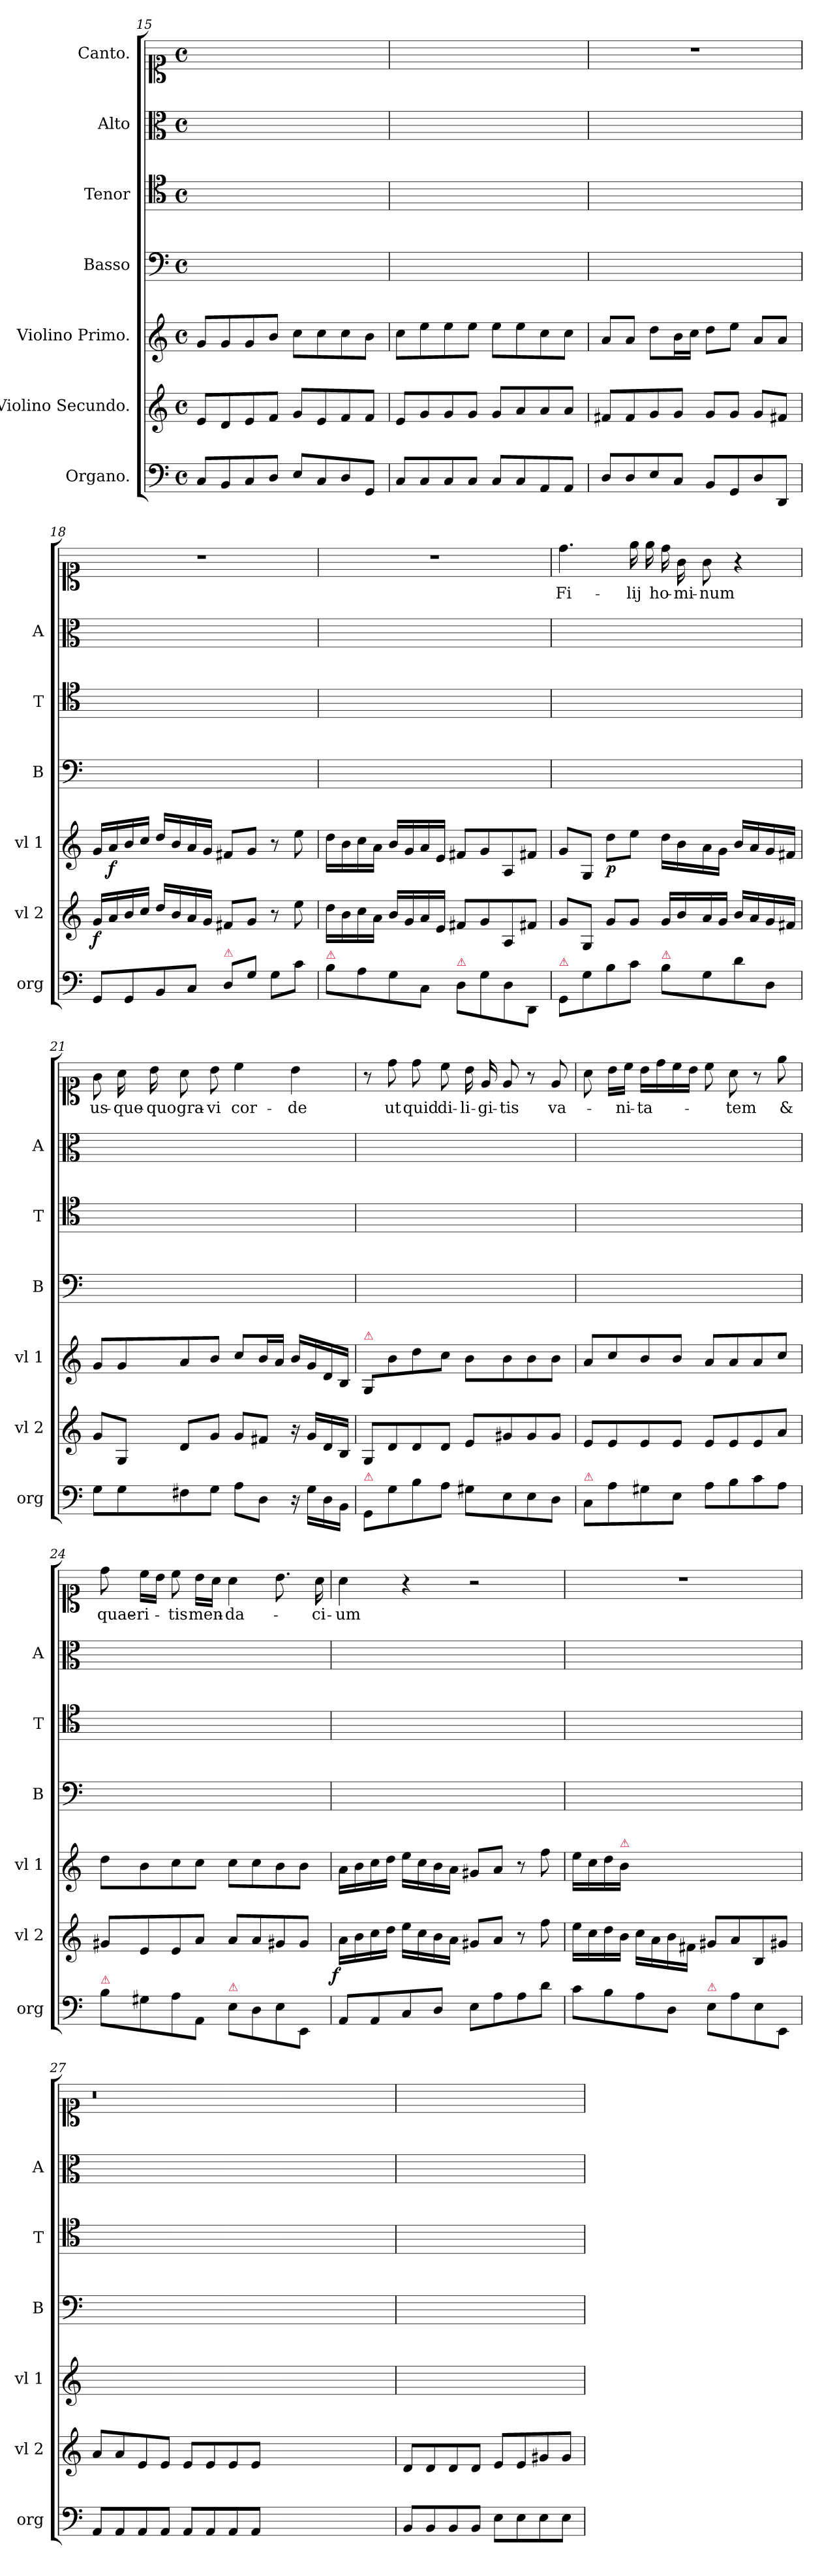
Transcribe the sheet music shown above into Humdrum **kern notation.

**kern	**kern	**dynam	**kern	**dynam	**kern	**kern	**kern	**kern	**text
*part7	*part6	*part6	*part5	*part5	*part4	*part3	*part2	*part1	*part1
*staff7	*staff6	*staff6	*staff5	*staff5	*staff4	*staff3	*staff2	*staff1	*staff1
*I"Organo.	*I"Violino Secundo.	*	*I"Violino Primo.	*	*I"Basso	*I"Tenor	*I"Alto	*I"Canto.	*
*I'org	*I'vl 2	*	*I'vl 1	*	*I'B	*I'T	*I'A	*	*
*clefF4	*clefG2	*	*clefG2	*	*clefF4	*clefC4	*clefC3	*clefC1	*
*k[]	*k[]	*	*k[]	*	*k[]	*k[]	*k[]	*k[]	*
*M4/4	*M4/4	*	*M4/4	*	*M4/4	*M4/4	*M4/4	*M4/4	*
*met(c)	*met(c)	*	*met(c)	*	*met(c)	*met(c)	*met(c)	*met(c)	*
=15	=15	=15	=15	=15	=15	=15	=15	=15	=15
8C/L	8e/L	.	8g/L	.	1ryy	1ryy	1ryy	1ryy	.
8BB/	8d/	.	8g/	.	.	.	.	.	.
8C/	8e/	.	8g/	.	.	.	.	.	.
8D/J	8f/J	.	8b/J	.	.	.	.	.	.
8E/L	8g/L	.	8cc\L	.	.	.	.	.	.
8C/	8e/	.	8cc\	.	.	.	.	.	.
8D/	8f/	.	8cc\	.	.	.	.	.	.
8GG/J	8f/J	.	8b\J	.	.	.	.	.	.
=16	=16	=16	=16	=16	=16	=16	=16	=16	=16
8C/L	8e/L	.	8cc\L	.	1ryy	1ryy	1ryy	1ryy	.
8C/	8g/	.	8ee\	.	.	.	.	.	.
8C/	8g/	.	8ee\	.	.	.	.	.	.
8C/J	8g/J	.	8ee\J	.	.	.	.	.	.
8C/L	8g/L	.	8ee\L	.	.	.	.	.	.
8C/	8a/	.	8ee\	.	.	.	.	.	.
8AA/	8a/	.	8cc\	.	.	.	.	.	.
8AA/J	8a/J	.	8cc\J	.	.	.	.	.	.
=17	=17	=17	=17	=17	=17	=17	=17	=17	=17
8D/L	8f#X/L	.	8a/L	.	1ryy	1ryy	1ryy	1r	.
8D/	8f#/	.	8a/J	.	.	.	.	.	.
8E/	8g/	.	8dd\L	.	.	.	.	.	.
8C/J	8g/J	.	16b\L	.	.	.	.	.	.
.	.	.	16cc\JJ	.	.	.	.	.	.
8BB/L	8g/L	.	8dd\L	.	.	.	.	.	.
8GG/	8g/J	.	8ee\J	.	.	.	.	.	.
8D/	8g/L	.	8a/L	.	.	.	.	.	.
8DD/J	8f#X/J	.	8a/J	.	.	.	.	.	.
=18	=18	=18	=18	=18	=18	=18	=18	=18	=18
!	!	!LO:DY:b	!	!	!	!	!	!	!
8GG/L	16g/LL	f.	16g/LL	.	1ryy	1ryy	1ryy	1r	.
!	!	!	!	!LO:DY:b	!	!	!	!	!
.	16a/	.	16a/	f.	.	.	.	.	.
8GG/	16b/	.	16b/	.	.	.	.	.	.
.	16cc/JJ	.	16cc/JJ	.	.	.	.	.	.
8BB/	16dd/LL	.	16dd/LL	.	.	.	.	.	.
.	16b/	.	16b/	.	.	.	.	.	.
8C/J	16a/	.	16a/	.	.	.	.	.	.
.	16g/JJ	.	16g/JJ	.	.	.	.	.	.
!LO:TX:a:color=crimson:t=⚠	!	!	!	!	!	!	!	!	!
8D/L	8f#X/L	.	8f#X/L	.	.	.	.	.	.
8G\J	8g/J	.	8g/J	.	.	.	.	.	.
8G\L	8r	.	8r	.	.	.	.	.	.
8c\J	8ee\	.	8ee\	.	.	.	.	.	.
=19	=19	=19	=19	=19	=19	=19	=19	=19	=19
!LO:TX:a:color=crimson:t=⚠	!	!	!	!	!	!	!	!	!
8B\L	16dd\LL	.	16dd\LL	.	1ryy	1ryy	1ryy	1r	.
.	16b\	.	16b\	.	.	.	.	.	.
8A\	16cc\	.	16cc\	.	.	.	.	.	.
.	16a\JJ	.	16a\JJ	.	.	.	.	.	.
8G\	16b/LL	.	16b/LL	.	.	.	.	.	.
.	16g/	.	16g/	.	.	.	.	.	.
8C/J	16a/	.	16a/	.	.	.	.	.	.
.	16e/JJ	.	16e/JJ	.	.	.	.	.	.
!LO:TX:a:color=crimson:t=⚠	!	!	!	!	!	!	!	!	!
8D\L	8f#X/L	.	8f#X/L	.	.	.	.	.	.
8G\	8g/	.	8g/	.	.	.	.	.	.
8D\	8A/	.	8A/	.	.	.	.	.	.
8DD/J	8f#X/J	.	8f#X/J	.	.	.	.	.	.
=20	=20	=20	=20	=20	=20	=20	=20	=20	=20
!LO:TX:a:color=crimson:t=⚠	!	!	!	!	!	!	!	!	!
8GG/L	8g/L	.	8g/L	.	1ryy	1ryy	1ryy	4.dd\	Fi-
8G\	8G/J	.	8G/J	.	.	.	.	.	.
!	!	!	!	!LO:DY:b	!	!	!	!	!
8B\	8g/L	.	8dd\L	p.	.	.	.	.	.
!	!	!LO:DY:b	!	!	!	!	!	!	!
8c\J	8g/J	p&colon;	8ee\J	.	.	.	.	16ee\	-lij
.	.	.	.	.	.	.	.	16ee\	.
!LO:TX:a:color=crimson:t=⚠	!	!	!	!	!	!	!	!	!
8B\L	16g/LL	.	16dd\LL	.	.	.	.	16dd\	ho-
.	16b/	.	16b\	.	.	.	.	16g\	-mi-
8G\	16a/	.	16a\	.	.	.	.	8g\	-num
.	16g/JJ	.	16g\JJ	.	.	.	.	.	.
8d\	16b/LL	.	16b/LL	.	.	.	.	4r	.
.	16a/	.	16a/	.	.	.	.	.	.
8D/J	16g/	.	16g/	.	.	.	.	.	.
.	16f#X/JJ	.	16f#X/JJ	.	.	.	.	.	.
=21	=21	=21	=21	=21	=21	=21	=21	=21	=21
8G\L	8g/L	.	8g/L	.	1ryy	1ryy	1ryy	8g\	us-
8G\	8G/J	.	8g/	.	.	.	.	16a\	-que-
.	.	.	.	.	.	.	.	16b\	-quo
8F#X\	8d/L	.	8a/	.	.	.	.	8a\	gra-
8G\J	8g/J	.	8b/J	.	.	.	.	8b\	-vi
8A\L	8g/L	.	8cc/L	.	.	.	.	4cc\	cor-
8D\J	8f#X/J	.	16b/L	.	.	.	.	.	.
.	.	.	16a/JJ	.	.	.	.	.	.
16r	16r	.	16b/LL	.	.	.	.	4b\	-de
16G\LL	16g/LL	.	16g/	.	.	.	.	.	.
16D\	16d/	.	16d/	.	.	.	.	.	.
16BB\JJ	16B/JJ	.	16B/JJ	.	.	.	.	.	.
=22	=22	=22	=22	=22	=22	=22	=22	=22	=22
!	!	!	!LO:TX:a:color=crimson:t=⚠	!	!	!	!	!	!
!LO:TX:a:color=crimson:t=⚠	!	!	!	!	!	!	!	!	!
8GG/L	8G/L	.	8G/L	.	1ryy	1ryy	1ryy	8r	.
8G\	8d/	.	8b\	.	.	.	.	8dd\	ut
8B\	8d/	.	8dd\	.	.	.	.	8dd\	quid
8A\J	8d/J	.	8cc\J	.	.	.	.	8cc\	di-
8G#X\L	8e/L	.	8b\L	.	.	.	.	16b\	-li-
.	.	.	.	.	.	.	.	16e/	-gi-
8E\	8g#X/	.	8b\	.	.	.	.	8e/	-tis
8E\	8g#/	.	8b\	.	.	.	.	8r	.
8D\J	8g#/J	.	8b\J	.	.	.	.	8e/	va-
=23	=23	=23	=23	=23	=23	=23	=23	=23	=23
!LO:TX:a:color=crimson:t=⚠	!	!	!	!	!	!	!	!	!
8C/L	8e/L	.	8a/L	.	1ryy	1ryy	1ryy	8a\	.
8A\	8e/	.	8cc/	.	.	.	.	16b\LL	.
.	.	.	.	.	.	.	.	16cc\JJ	-ni-
8G#X\	8e/	.	8b/	.	.	.	.	16b\LL	-ta-
.	.	.	.	.	.	.	.	16dd\	.
8E\J	8e/J	.	8b/J	.	.	.	.	16cc\	.
.	.	.	.	.	.	.	.	16b\JJ	.
8A\L	8e/L	.	8a/L	.	.	.	.	8cc\	.
8B\	8e/	.	8a/	.	.	.	.	8a\	-tem
8c\	8e/	.	8a/	.	.	.	.	8r	.
8A\J	8a/J	.	8cc/J	.	.	.	.	8ee\	&
=24	=24	=24	=24	=24	=24	=24	=24	=24	=24
!LO:TX:a:color=crimson:t=⚠	!	!	!	!	!	!	!	!	!
8B\L	8g#X/L	.	8dd\L	.	1ryy	1ryy	1ryy	8dd\	quae-
8G#X\	8e/	.	8b\	.	.	.	.	16cc\LL	-ri-
.	.	.	.	.	.	.	.	16b\JJ	.
8A\	8e/	.	8cc\	.	.	.	.	8cc\	-tis
8AA/J	8a/J	.	8cc\J	.	.	.	.	16b\LL	men-
.	.	.	.	.	.	.	.	16a\JJ	.
!LO:TX:a:color=crimson:t=⚠	!	!	!	!	!	!	!	!	!
8E\L	8a/L	.	8cc\L	.	.	.	.	4a\	-da-
8D\	8a/	.	8cc\	.	.	.	.	.	.
8E\	8g#X/	.	8b\	.	.	.	.	8.b\	.
8EE/J	8g#/J	.	8b\J	.	.	.	.	.	.
.	.	.	.	.	.	.	.	16a\	-ci-
=25	=25	=25	=25	=25	=25	=25	=25	=25	=25
!	!	!LO:DY:b:rj	!	!	!	!	!	!	!
8AA/L	16a\LL	f	16a\LL	.	1ryy	1ryy	1ryy	4a\	-um
.	16b\	.	16b\	.	.	.	.	.	.
8AA/	16cc\	.	16cc\	.	.	.	.	.	.
.	16dd\JJ	.	16dd\JJ	.	.	.	.	.	.
8C/	16ee\LL	.	16ee\LL	.	.	.	.	4r	.
.	16cc\	.	16cc\	.	.	.	.	.	.
8D/J	16b\	.	16b\	.	.	.	.	.	.
.	16a\JJ	.	16a\JJ	.	.	.	.	.	.
8E\L	8g#X/L	.	8g#X/L	.	.	.	.	2r	.
8A\	8a/J	.	8a/J	.	.	.	.	.	.
8A\	8r	.	8r	.	.	.	.	.	.
8d\J	8ff\	.	8ff\	.	.	.	.	.	.
=26	=26	=26	=26	=26	=26	=26	=26	=26	=26
8c\L	16ee\LL	.	16ee\LL	.	1ryy	1ryy	1ryy	1r	.
.	16cc\	.	16cc\	.	.	.	.	.	.
8B\	16dd\	.	16dd\	.	.	.	.	.	.
!	!	!	!LO:TX:a:color=crimson:t=⚠	!	!	!	!	!	!
.	16b\JJ	.	16b\JJ	.	.	.	.	.	.
8A\	16cc\LL	.	4ryy	.	.	.	.	.	.
.	16a\	.	.	.	.	.	.	.	.
8D\J	16b\	.	.	.	.	.	.	.	.
.	16f#X\JJ	.	.	.	.	.	.	.	.
!LO:TX:a:color=crimson:t=⚠	!	!	!	!	!	!	!	!	!
8E\L	8g#X/L	.	2ryy	.	.	.	.	.	.
8A\	8a/	.	.	.	.	.	.	.	.
8E\	8B/	.	.	.	.	.	.	.	.
8EE/J	8g#X/J	.	.	.	.	.	.	.	.
=27	=27	=27	=27	=27	=27	=27	=27	=27	=27
!	!	!LO:DY:b	!	!	!	!	!	!	!
8AA/L	8a/L	p&colon;	1ryy	.	1ryy	1ryy	1ryy	0.r	.
8AA/	8a/	.	.	.	.	.	.	.	.
8AA/	8e/	.	.	.	.	.	.	.	.
8AA/J	8e/J	.	.	.	.	.	.	.	.
8AA/L	8e/L	.	.	.	.	.	.	.	.
8AA/	8e/	.	.	.	.	.	.	.	.
8AA/	8e/	.	.	.	.	.	.	.	.
8AA/J	8e/J	.	.	.	.	.	.	.	.
0ryy	0ryy	.	0ryy	.	0ryy	0ryy	0ryy	.	.
=28	=28	=28	=28	=28	=28	=28	=28	=28	=28
8BB/L	8d/L	.	1ryy	.	1ryy	1ryy	1ryy	1ryy	.
8BB/	8d/	.	.	.	.	.	.	.	.
8BB/	8d/	.	.	.	.	.	.	.	.
8BB/J	8d/J	.	.	.	.	.	.	.	.
8E\L	8e/L	.	.	.	.	.	.	.	.
8E\	8e/	.	.	.	.	.	.	.	.
8E\	8g#X/	.	.	.	.	.	.	.	.
8E\J	8g#/J	.	.	.	.	.	.	.	.
=	=	=	=	=	=	=	=	=	=
*-	*-	*-	*-	*-	*-	*-	*-	*-	*-
